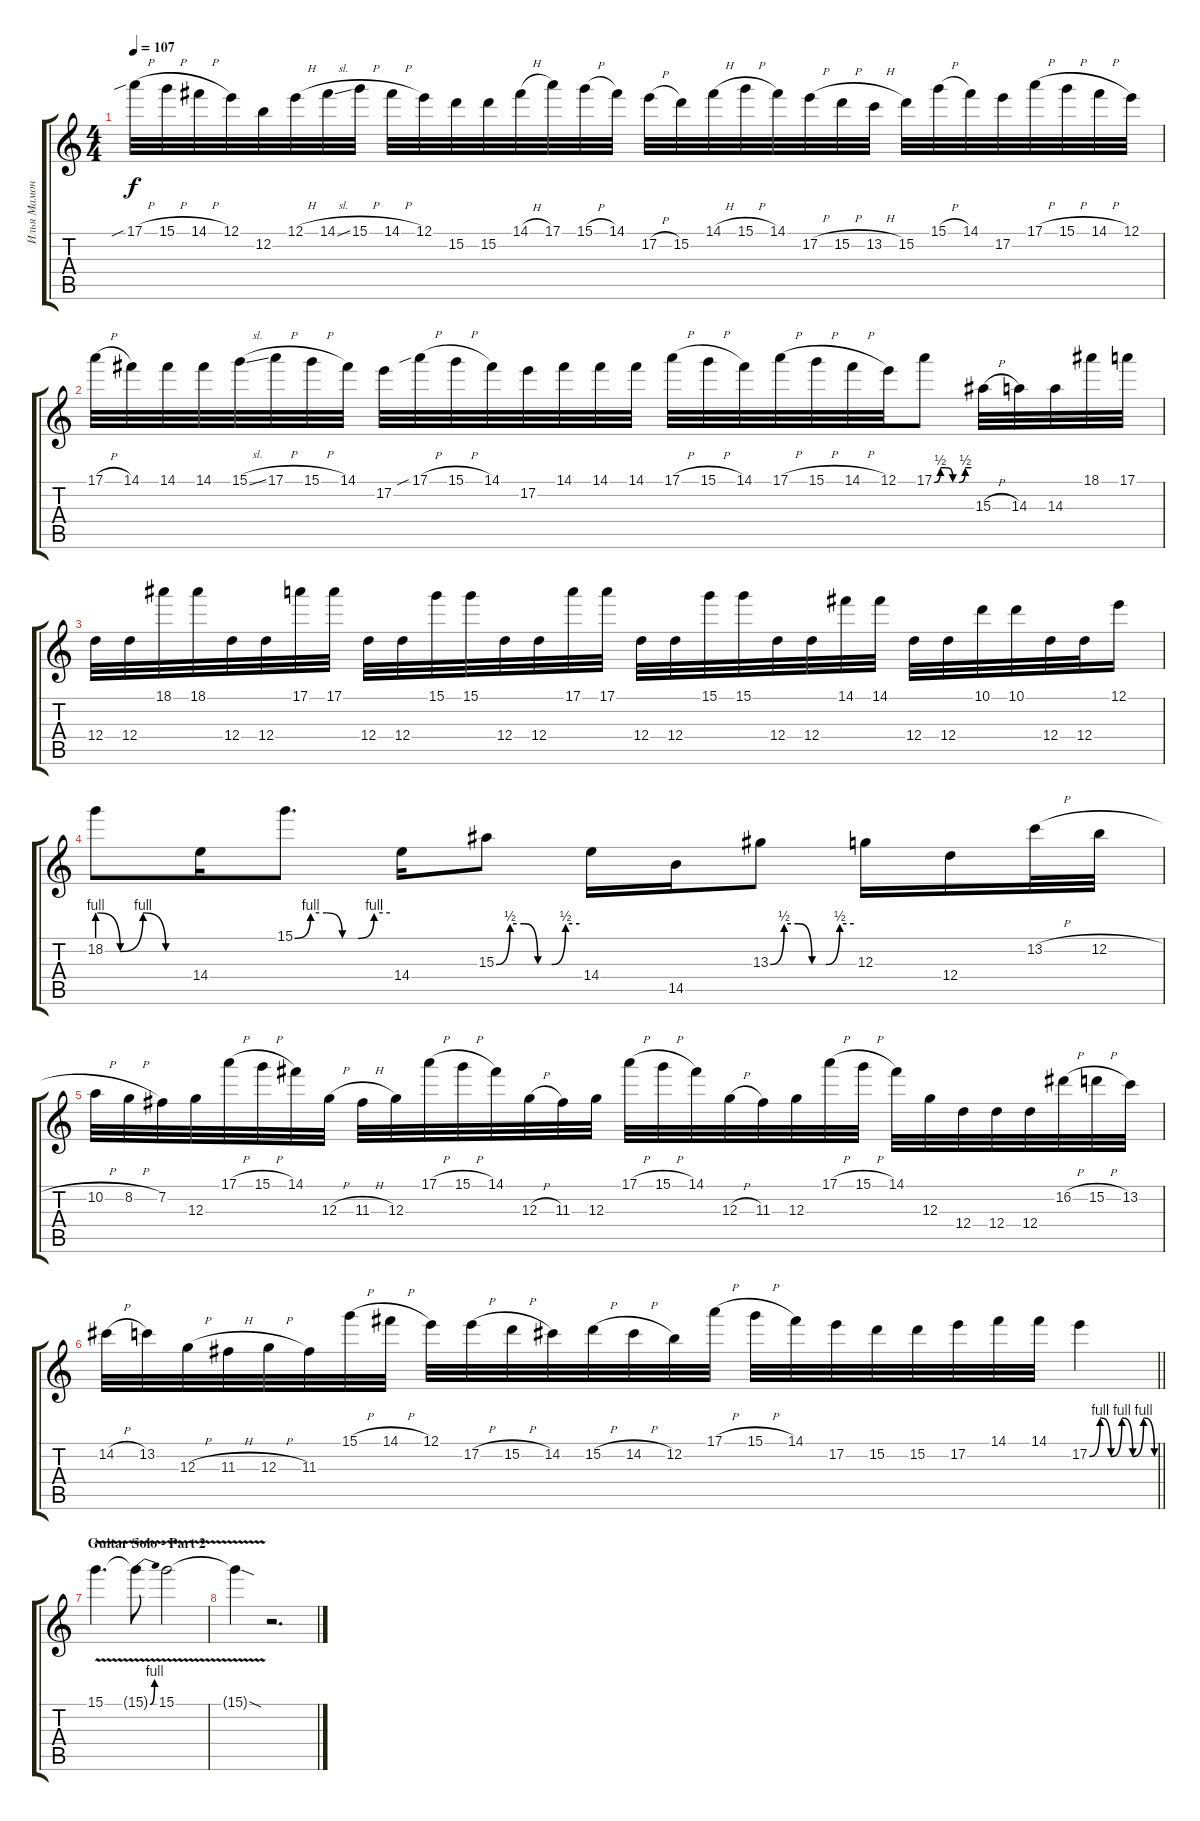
\track ("Илья Мамонтов" "Илья Мамон") {instrument distortionguitar}
\staff {score tabs}
\tuning (E4 B3 G3 D3 A2 E2) {hide}
\ts (4 4)
\tempo 107
\clef g2
\ks c
17.1{sib h}.32{dy f} 15.1{h}.32 14.1{h}.32 12.1.32 12.2.32 12.1{h}.32 14.1{sl}.32 15.1{h}.32 14.1{h}.32 12.1.32 15.2.32 15.2.32 14.1{h}.32 17.1.32 15.1{h}.32 14.1.32 17.2{h}.32 15.2.32 14.1{h}.32 15.1{h}.32 14.1.32 17.2{h}.32 15.2{h}.32 13.2{h}.32 15.2.32 15.1{h}.32 14.1.32 17.2.32 17.1{h}.32 15.1{h}.32 14.1{h}.32 12.1.32 |
17.1{h}.32 14.1.32 14.1.32 14.1.32 15.1{sl}.32 17.1{h}.32 15.1{h}.32 14.1.32 17.2.32 17.1{sib h}.32 15.1{h}.32 14.1.32 17.2.32 14.1.32 14.1.32 14.1.32 17.1{h}.32 15.1{h}.32 14.1.32 17.1{h}.32 15.1{h}.32 14.1{h}.32 12.1.32 17.1{be (custom 0 0 10 2 20 2 30 0 40 0 50 2 60 2)}.8 15.3{h}.32 14.3.32 14.3.32 18.1.32 17.1.32 |
12.4.32 12.4.32 18.1.32 18.1.32 12.4.32 12.4.32 17.1.32 17.1.32 12.4.32 12.4.32 15.1.32 15.1.32 12.4.32 12.4.32 17.1.32 17.1.32 12.4.32 12.4.32 15.1.32 15.1.32 12.4.32 12.4.32 14.1.32 14.1.32 12.4.32 12.4.32 10.1.32 10.1.32 12.4.32 12.4.32 12.1.16 |
18.2{be (custom 0 4 15 0 30 4 45 0 60 0)}.8 14.4.16 15.1{be (custom 0 0 10 4 20 4 30 0 40 0 50 4 60 4)}.8{d} 14.4.16 15.3{be (custom 0 0 10 2 20 2 30 0 40 0 50 2 60 2)}.8 14.4.16 14.5.16 13.3{be (custom 0 0 10 2 20 2 30 0 40 0 50 2 60 2)}.8 12.3.16 12.4.16 13.2{h}.32 12.2{h}.32 |
10.2{h}.32 8.2{h}.32 7.2.32 12.3.32 17.1{h}.32 15.1{h}.32 14.1.32 12.3{h}.32 11.3{h}.32 12.3.32 17.1{h}.32 15.1{h}.32 14.1.32 12.3{h}.32 11.3.32 12.3.32 17.1{h}.32 15.1{h}.32 14.1.32 12.3{h}.32 11.3.32 12.3.32 17.1{h}.32 15.1{h}.32 14.1.32 12.3.32 12.4.32 12.4.32 12.4.32 16.2{h}.32 15.2{h}.32 13.2.32 |
\barLineRight lightlight
14.2{h}.32 13.2.32 12.3{h}.32 11.3{h}.32 12.3{h}.32 11.3.32 15.1{h}.32 14.1{h}.32 12.1.32 17.2{h}.32 15.2{h}.32 14.2.32 15.2{h}.32 14.2{h}.32 12.2.32 17.1{h}.32 15.1{h}.32 14.1.32 17.2.32 15.2.32 15.2.32 17.2.32 14.1.32 14.1.32 17.2{be (custom 0 0 10 4 20 0 30 4 40 0 50 4 60 0)}.4 |
\section ("" "Guitar Solo - Part 2")
15.1{v}.4{d balance 5} 15.1{be (bend 0 0 60 4) t}.8 15.1{v}.2 |
15.1{sod t}.4 r.2{d}
